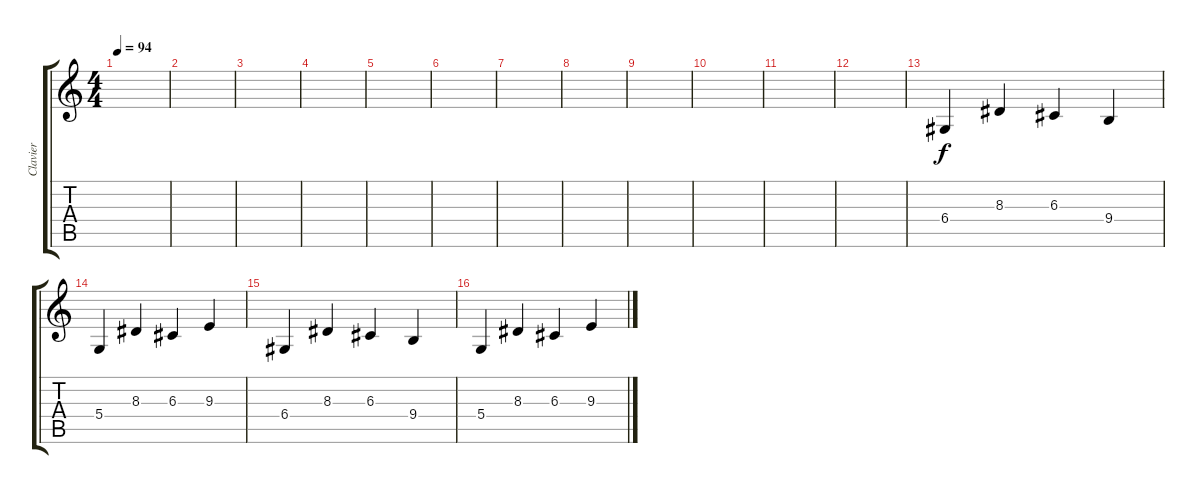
\track ("Clavier" "Clavier") {instrument acousticgrandpiano}
\staff {score tabs}
\tuning (E4 B3 G3 D3 A2 E2) {hide}
\ts (4 4)
\tempo 94
\clef g2
\ks c
|
|
|
|
|
|
|
|
|
|
|
|
6.4.4{instrument orchestralharp} 8.3.4 6.3.4 9.4.4 |
5.4.4 8.3.4 6.3.4 9.3.4 |
6.4.4 8.3.4 6.3.4 9.4.4 |
5.4.4 8.3.4 6.3.4 9.3.4
